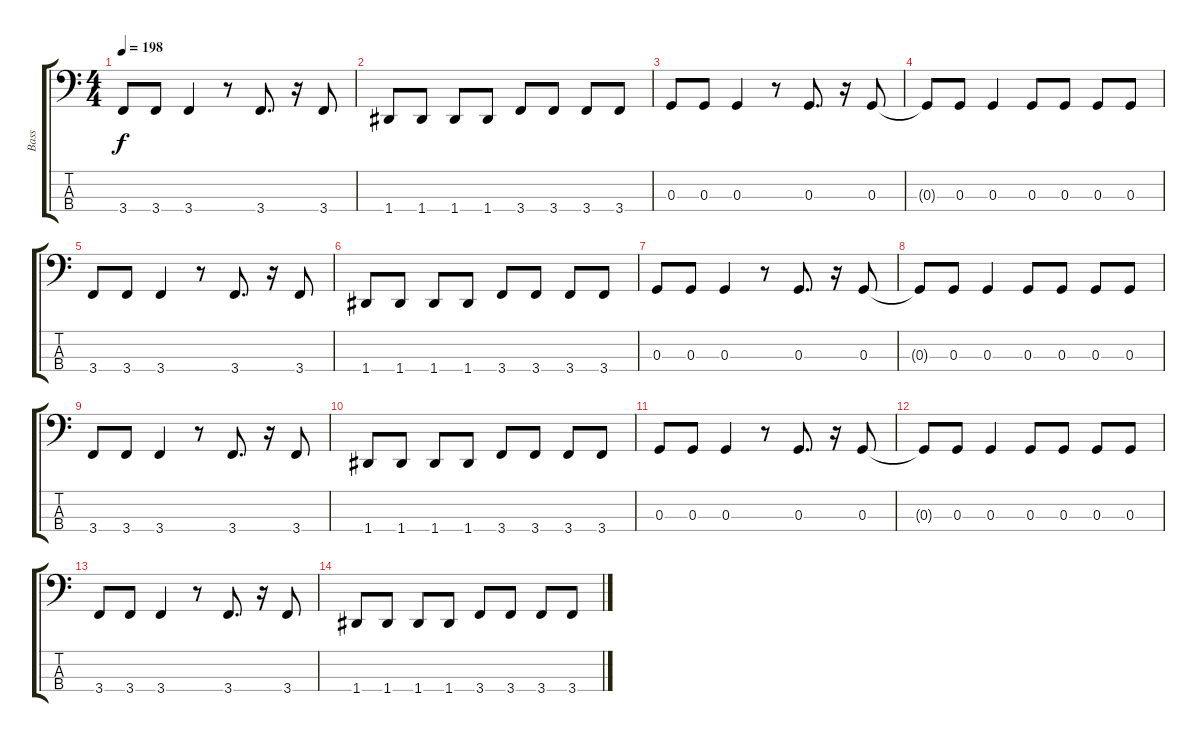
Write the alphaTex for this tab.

\track ("Bass" "Bass") {instrument electricbasspick}
\staff {score tabs}
\tuning (F2 C2 G1 D1) {hide}
\ts (4 4)
\tempo 198
\clef f4
\ks c
3.4.8{dy f} 3.4.8 3.4.4 r.8 3.4.8{d} r.16 3.4.8 |
1.4.8 1.4.8 1.4.8 1.4.8 3.4.8 3.4.8 3.4.8 3.4.8 |
0.3.8 0.3.8 0.3.4 r.8 0.3.8{d} r.16 0.3.8 |
0.3{t}.8 0.3.8 0.3.4 0.3.8 0.3.8 0.3.8 0.3.8 |
3.4.8 3.4.8 3.4.4 r.8 3.4.8{d} r.16 3.4.8 |
1.4.8 1.4.8 1.4.8 1.4.8 3.4.8 3.4.8 3.4.8 3.4.8 |
0.3.8 0.3.8 0.3.4 r.8 0.3.8{d} r.16 0.3.8 |
0.3{t}.8 0.3.8 0.3.4 0.3.8 0.3.8 0.3.8 0.3.8 |
3.4.8 3.4.8 3.4.4 r.8 3.4.8{d} r.16 3.4.8 |
1.4.8 1.4.8 1.4.8 1.4.8 3.4.8 3.4.8 3.4.8 3.4.8 |
0.3.8 0.3.8 0.3.4 r.8 0.3.8{d} r.16 0.3.8 |
0.3{t}.8 0.3.8 0.3.4 0.3.8 0.3.8 0.3.8 0.3.8 |
3.4.8 3.4.8 3.4.4 r.8 3.4.8{d} r.16 3.4.8 |
1.4.8 1.4.8 1.4.8 1.4.8 3.4.8 3.4.8 3.4.8 3.4.8
